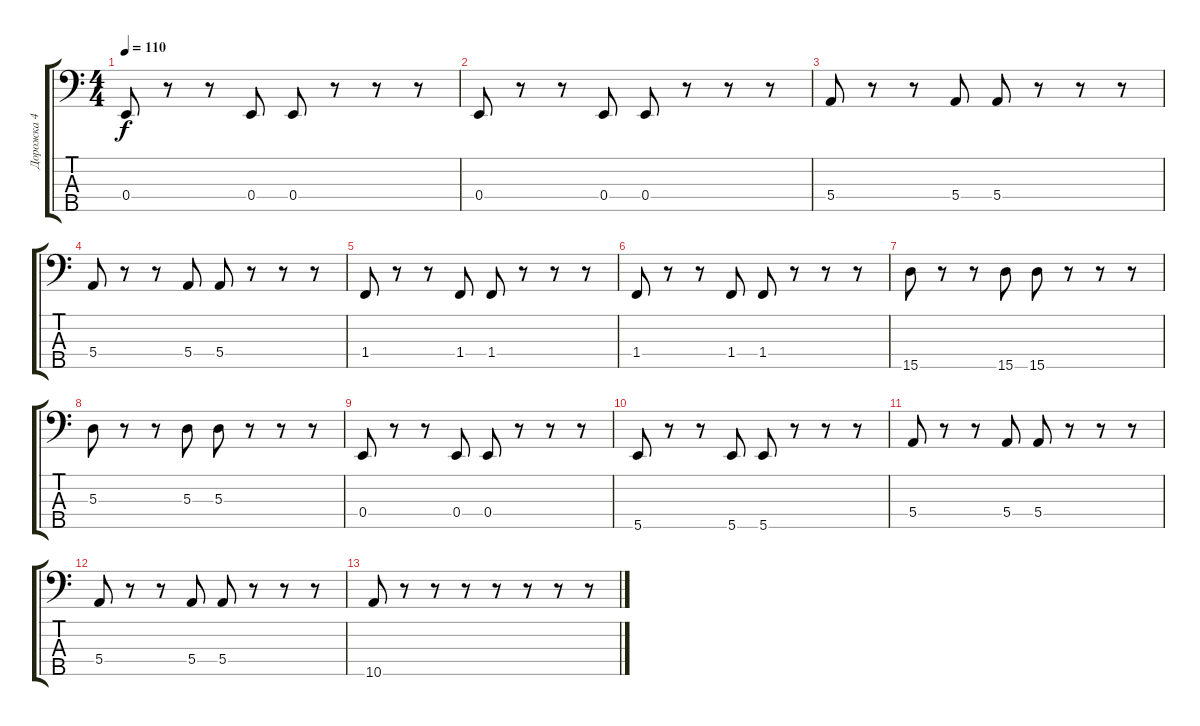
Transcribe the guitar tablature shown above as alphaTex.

\track ("Дорожка 4" "Дорожка 4") {instrument electricbassfinger}
\staff {score tabs}
\tuning (G2 D2 A1 E1 B0) {hide}
\ts (4 4)
\tempo 110
\clef f4
\ks c
0.4.8{dy f} r.8 r.8 0.4.8 0.4.8 r.8 r.8 r.8 |
0.4.8 r.8 r.8 0.4.8 0.4.8 r.8 r.8 r.8 |
5.4.8 r.8 r.8 5.4.8 5.4.8 r.8 r.8 r.8 |
5.4.8 r.8 r.8 5.4.8 5.4.8 r.8 r.8 r.8 |
1.4.8 r.8 r.8 1.4.8 1.4.8 r.8 r.8 r.8 |
1.4.8 r.8 r.8 1.4.8 1.4.8 r.8 r.8 r.8 |
15.5.8 r.8 r.8 15.5.8 15.5.8 r.8 r.8 r.8 |
5.3.8 r.8 r.8 5.3.8 5.3.8 r.8 r.8 r.8 |
0.4.8 r.8 r.8 0.4.8 0.4.8 r.8 r.8 r.8 |
5.5.8 r.8 r.8 5.5.8 5.5.8 r.8 r.8 r.8 |
5.4.8 r.8 r.8 5.4.8 5.4.8 r.8 r.8 r.8 |
5.4.8 r.8 r.8 5.4.8 5.4.8 r.8 r.8 r.8 |
10.5.8 r.8 r.8 r.8 r.8 r.8 r.8 r.8
